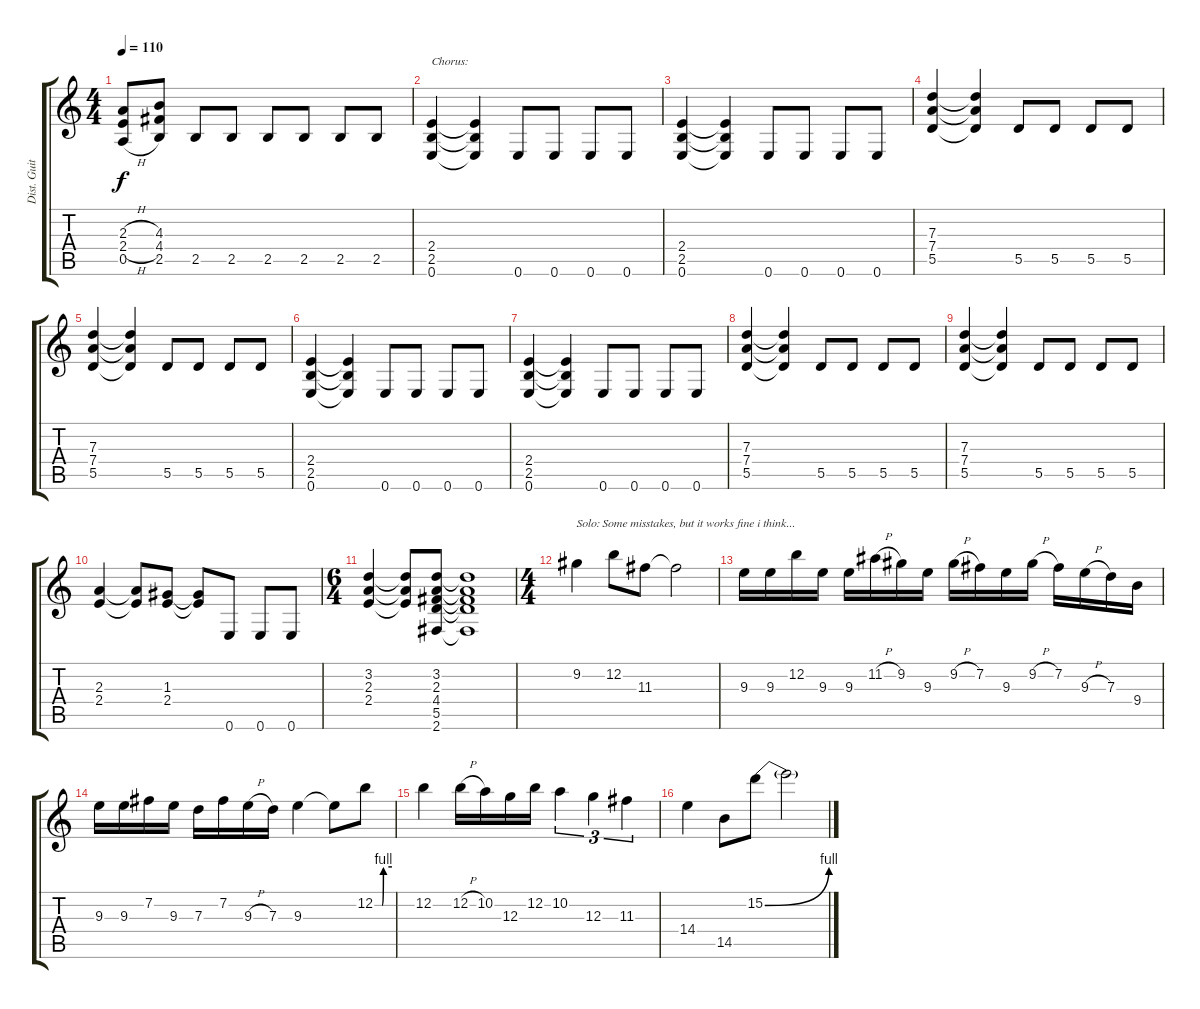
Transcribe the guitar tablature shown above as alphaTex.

\track ("Dist. Guitar 1" "Dist. Guit") {instrument overdrivenguitar}
\staff {score tabs}
\tuning (E4 B3 G3 D3 A2 E2) {hide}
\ts (4 4)
\tempo 110
\clef g2
\ks c
(2.3{h} 2.4{h} 0.5{h}).8{dy f} (4.3 4.4 2.5).8 2.5.8 2.5.8 2.5.8 2.5.8 2.5.8 2.5.8 |
(2.4 2.5 0.6).4{txt "Chorus:"} (2.4{t} 2.5{t} 0.6{t}).4 0.6.8 0.6.8 0.6.8 0.6.8 |
(2.4 2.5 0.6).4 (2.4{t} 2.5{t} 0.6{t}).4 0.6.8 0.6.8 0.6.8 0.6.8 |
(7.3 7.4 5.5).4 (7.3{t} 7.4{t} 5.5{t}).4 5.5.8 5.5.8 5.5.8 5.5.8 |
(7.3 7.4 5.5).4 (7.3{t} 7.4{t} 5.5{t}).4 5.5.8 5.5.8 5.5.8 5.5.8 |
(2.4 2.5 0.6).4 (2.4{t} 2.5{t} 0.6{t}).4 0.6.8 0.6.8 0.6.8 0.6.8 |
(2.4 2.5 0.6).4 (2.4{t} 2.5{t} 0.6{t}).4 0.6.8 0.6.8 0.6.8 0.6.8 |
(7.3 7.4 5.5).4 (7.3{t} 7.4{t} 5.5{t}).4 5.5.8 5.5.8 5.5.8 5.5.8 |
(7.3 7.4 5.5).4 (7.3{t} 7.4{t} 5.5{t}).4 5.5.8 5.5.8 5.5.8 5.5.8 |
(2.3 2.4).4 (2.3{t} 2.4{t}).8 (1.3 2.4).8 (1.3{t} 2.4{t}).8 0.6.8 0.6.8 0.6.8 |
\ts (6 4)
(3.2 2.3 2.4).4 (3.2{t} 2.3{t} 2.4{t}).8 (3.2 2.3 4.4 5.5 2.6).8 (3.2{t} 2.3{t} 4.4{t} 5.5{t} 2.6{t}).1 |
\ts (4 4)
9.2.4{txt "Solo: Some misstakes, but it works fine i think..." volume 16} 12.2.8 11.3.8 11.3{t}.2 |
9.3.16 9.3.16 12.2.16 9.3.16 9.3.16 11.2{h}.16 9.2.16 9.3.16 9.2{h}.16 7.2.16 9.3.16 9.2{h}.16 7.2.16 9.3{h}.16 7.3.16 9.4.16 |
9.3.16 9.3.16 7.2.16 9.3.16 7.3.16 7.2.16 9.3{h}.16 7.3.16 9.3.4 9.3{t}.8 12.2{be (custom 0 0 25 0 30 4 60 4)}.8 |
12.2.4 12.2{h}.16 10.2.16 12.3.16 12.2.16 10.2.4{tu (3 2)} 12.3.4{tu (3 2)} 11.3.4{tu (3 2)} |
14.4.4 14.5.8 15.2{be (bend 0 0 60 4)}.8 15.2{t}.2
